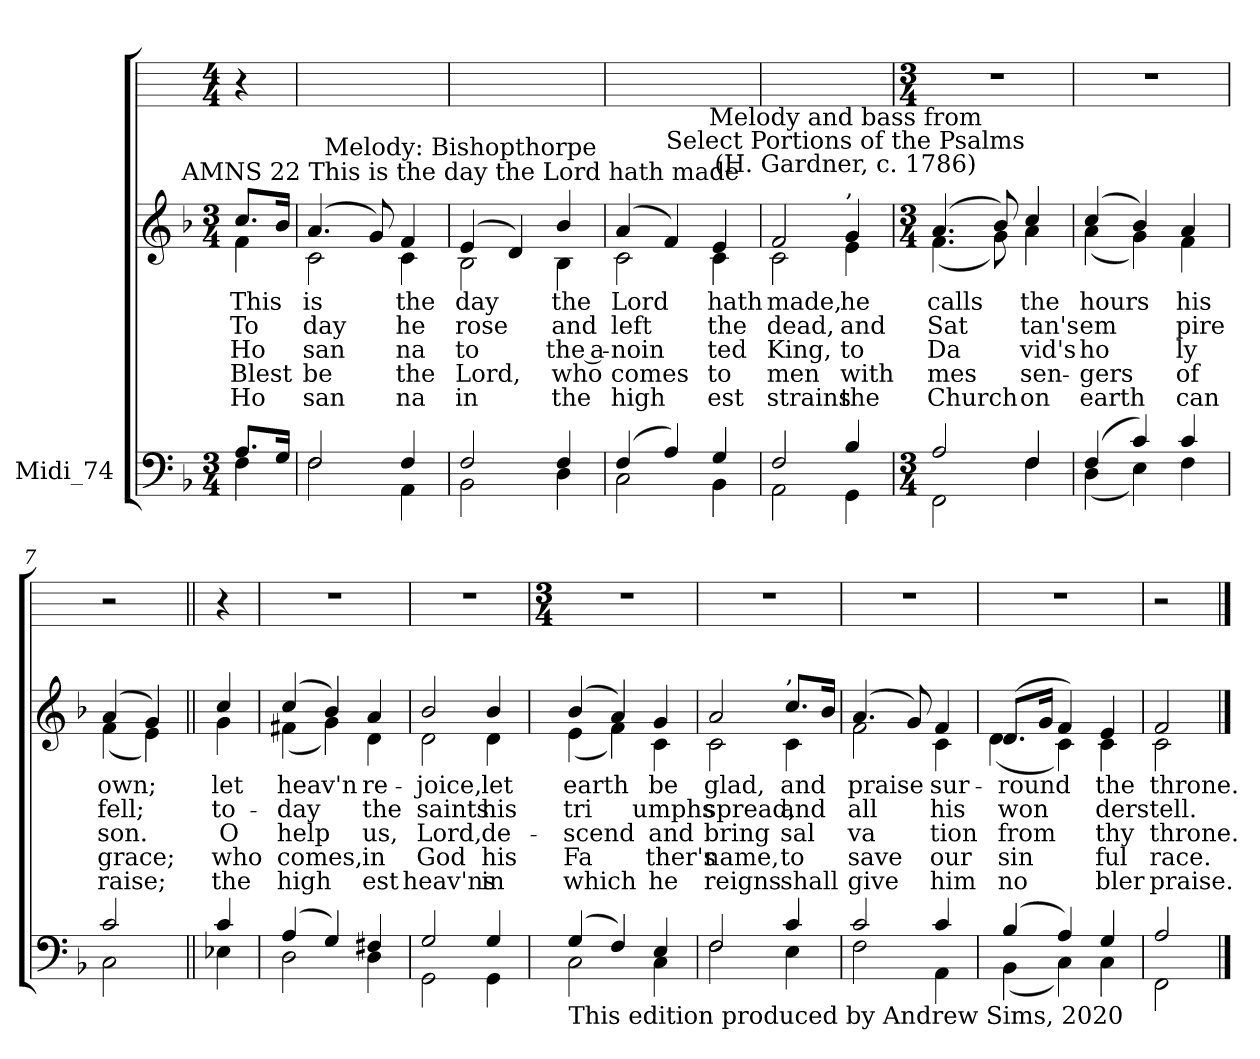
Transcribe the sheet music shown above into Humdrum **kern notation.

**kern	**kern	**text	**text	**text	**text	**text	**kern
*part3	*part2	*part2	*part2	*part2	*part2	*part2	*part1
*staff3	*staff2	*staff2	*staff2	*staff2	*staff2	*staff2	*staff1
*I"Midi_74	*	*	*	*	*	*	*
*clefF4	*clefG2	*	*	*	*	*	*
*k[b-]	*k[b-]	*	*	*	*	*	*
*F:	*F:	*	*	*	*	*	*
*M3/4	*M3/4	*	*	*	*	*	*M4/4
=	=	=	=	=	=	=	=
*^	*	*	*	*	*	*	*
!	!	!LO:TX:a:cj:t=Isaac Watts\n(1674-1748)	!	!	!	!	!	!
!	!	!	!LO:LY:b	!LO:LY:b	!LO:LY:b	!LO:LY:b	!LO:LY:b	!
*	*	*^	*	*	*	*	*	*
8.A/L	4F\	8.cc/L	4f\	This	To	Ho	Blest	Ho	4r
16G/J	.	16b-/J	.	.	.	.	.	.	.
=1	=1	=1	=1	=1	=1	=1	=1	=1	=1
!	!	!	!	!LO:LY:b	!LO:LY:b	!LO:LY:b	!LO:LY:b	!LO:LY:b	!
2F/	2F\	(>4.a/	2c\	is	day	san	be	san	2.r
.	.	8g/)	.	.	.	.	.	.	.
!	!	!	!	!LO:LY:b	!LO:LY:b	!LO:LY:b	!LO:LY:b	!LO:LY:b	!
4F/	4AA\	4f/	4c\	the	he	na	the	na	.
=2	=2	=2	=2	=2	=2	=2	=2	=2	=2
!	!	!LO:TX:a:cj:t=AMNS 22 This is the day the Lord hath made	!	!	!	!	!	!	!
!	!	!LO:TX:a:cj:t=Melody&colon; Bishopthorpe	!	!	!	!	!	!	!
!	!	!	!	!LO:LY:b	!LO:LY:b	!LO:LY:b	!LO:LY:b	!LO:LY:b	!
2F/	2BB-\	(>4e/	2B-\	day	rose	to	Lord,	in	2.r
.	.	4d/)	.	.	.	.	.	.	.
!	!	!	!	!LO:LY:b	!LO:LY:b	!LO:LY:b	!LO:LY:b	!LO:LY:b	!
4F/	4D\	4b-/	4B-\	the	and	the a-	-who	the	.
=3	=3	=3	=3	=3	=3	=3	=3	=3	=3
!	!	!	!	!LO:LY:b	!LO:LY:b	!LO:LY:b	!LO:LY:b	!LO:LY:b	!
(>4F/	2C\	(>4a/	2c\	Lord	left	noin	comes	high	2.r
4A/)	.	4f/)	.	.	.	.	.	.	.
!	!	!	!	!LO:LY:b	!LO:LY:b	!LO:LY:b	!LO:LY:b	!LO:LY:b	!
4G/	4BB-\	4e/	4c\	hath	the	ted	to	est	.
=4	=4	=4	=4	=4	=4	=4	=4	=4	=4
!	!	!	!	!LO:LY:b	!LO:LY:b	!LO:LY:b	!LO:LY:b	!LO:LY:b	!
2F/	2AA\	2f/	2c\	made,	dead,	King,	men	strains	2.r
!	!	!LO:TX:a:t=,	!	!	!	!	!	!	!
!	!	!LO:TX:a:cj:t=Melody and bass from\nSelect Portions of the Psalms\n(H. Gardner, c. 1786)	!	!	!	!	!	!	!
!	!	!	!	!LO:LY:b	!LO:LY:b	!LO:LY:b	!LO:LY:b	!LO:LY:b	!
4B-/	4GG\	4g/	4e\	he	and	to	with	the	.
!!LO:LB:g=z
=5	=5	=5	=5	=5	=5	=5	=5	=5	=5
*M3/4	*	*M3/4	*	*	*	*	*	*	*M3/4
!	!	!	!	!LO:LY:b	!LO:LY:b	!LO:LY:b	!LO:LY:b	!LO:LY:b	!
2A/	2FF\	(>4.a/	(<4.f\	calls	Sat	Da	mes	Church	2.r
.	.	8b-/)	8g\)	.	.	.	.	.	.
!	!	!	!	!LO:LY:b	!LO:LY:b	!LO:LY:b	!LO:LY:b	!LO:LY:b	!
4F/	4F\	4cc/	4a\	the	tan's	vid's	sen-	-on	.
=6	=6	=6	=6	=6	=6	=6	=6	=6	=6
!	!	!	!	!LO:LY:b	!LO:LY:b	!LO:LY:b	!LO:LY:b	!LO:LY:b	!
(>4F/	(<4D\	(>4cc/	(<4a\	hours	em	ho	gers	earth	2.r
4c/)	4E\)	4b-/)	4g\)	.	.	.	.	.	.
!	!	!	!	!LO:LY:b	!LO:LY:b	!LO:LY:b	!LO:LY:b	!LO:LY:b	!
4c/	4F\	4a/	4f\	his	pire	ly	of	can	.
=7	=7	=7	=7	=7	=7	=7	=7	=7	=7
!	!	!	!	!LO:LY:b	!LO:LY:b	!LO:LY:b	!LO:LY:b	!LO:LY:b	!
2c/	2C\	(>4a/	(<4f\	own;	fell;	son.	grace;	raise;	2r
.	.	4g/)	4e\)	.	.	.	.	.	.
=8||	=8||	=8||	=8||	=8||	=8||	=8||	=8||	=8||	=8||
!	!	!	!	!LO:LY:b	!LO:LY:b	!LO:LY:b	!LO:LY:b	!LO:LY:b	!
4c/	4E-X\	4cc/	4g\	let	to-	-O	who	the	4r
=9	=9	=9	=9	=9	=9	=9	=9	=9	=9
!	!	!	!	!LO:LY:b	!LO:LY:b	!LO:LY:b	!LO:LY:b	!LO:LY:b	!
(>4A/	2D\	(>4cc/	(<4f#X\	heav'n	day	help	comes,	high	2.r
4G/)	.	4b-/)	4g\)	.	.	.	.	.	.
!	!	!	!	!LO:LY:b	!LO:LY:b	!LO:LY:b	!LO:LY:b	!LO:LY:b	!
4F#X/	4D\	4a/	4d\	re-	-the	us,	in	est	.
=10	=10	=10	=10	=10	=10	=10	=10	=10	=10
!	!	!	!	!LO:LY:b	!LO:LY:b	!LO:LY:b	!LO:LY:b	!LO:LY:b	!
2G/	2GG\	2b-/	2d\	joice,	saints	Lord,	God	heav'ns	2.r
!	!	!	!	!LO:LY:b	!LO:LY:b	!LO:LY:b	!LO:LY:b	!LO:LY:b	!
4G/	4GG\	4b-/	4d\	let	his	de-	-his	in	.
!!LO:LB:g=z
=11	=11	=11	=11	=11	=11	=11	=11	=11	=11
*	*	*	*	*	*	*	*	*	*M3/4
!LO:TX:b:t=This edition produced by Andrew Sims, 2020	!	!	!	!	!	!	!	!	!
!	!	!	!	!LO:LY:b	!LO:LY:b	!LO:LY:b	!LO:LY:b	!LO:LY:b	!
(>4G/	2C\	(>4b-/	(<4e\	earth	tri	scend	Fa	which	2.r
4F/)	.	4a/)	4f\)	.	.	.	.	.	.
!	!	!	!	!LO:LY:b	!LO:LY:b	!LO:LY:b	!LO:LY:b	!LO:LY:b	!
4E/	4C\	4g/	4c\	be	umphs	and	ther's	he	.
=12	=12	=12	=12	=12	=12	=12	=12	=12	=12
!	!	!	!	!LO:LY:b	!LO:LY:b	!LO:LY:b	!LO:LY:b	!LO:LY:b	!
2F/	2F\	2a/	2c\	glad,	spread,	bring	name,	reigns	2.r
!	!	!LO:TX:a:t=,	!	!	!	!	!	!	!
!	!	!	!	!LO:LY:b	!LO:LY:b	!LO:LY:b	!LO:LY:b	!LO:LY:b	!
4c/	4E\	8.cc/L	4c\	and	and	sal	to	shall	.
.	.	16b-/J	.	.	.	.	.	.	.
=13	=13	=13	=13	=13	=13	=13	=13	=13	=13
!	!	!	!	!LO:LY:b	!LO:LY:b	!LO:LY:b	!LO:LY:b	!LO:LY:b	!
2c/	2F\	(>4.a/	2f\	praise	all	va	save	give	2.r
.	.	8g/)	.	.	.	.	.	.	.
!	!	!	!	!LO:LY:b	!LO:LY:b	!LO:LY:b	!LO:LY:b	!LO:LY:b	!
4c/	4AA\	4f/	4c\	sur-	-his	tion	our	him	.
=14	=14	=14	=14	=14	=14	=14	=14	=14	=14
!	!	!	!	!LO:LY:b	!LO:LY:b	!LO:LY:b	!LO:LY:b	!LO:LY:b	!
(>4B-/	(<4BB-\	(>8.d/L	(<4d\	round	won	from	sin	no	2.r
.	.	16g/J	.	.	.	.	.	.	.
4A/)	4C\)	4f/)	4c\)	.	.	.	.	.	.
!	!	!	!	!LO:LY:b	!LO:LY:b	!LO:LY:b	!LO:LY:b	!LO:LY:b	!
4G/	4C\	4e/	4c\	the	ders	thy	ful	bler	.
=15	=15	=15	=15	=15	=15	=15	=15	=15	=15
!	!	!	!	!LO:LY:b	!LO:LY:b	!LO:LY:b	!LO:LY:b	!LO:LY:b	!
2A/	2FF\	2f/	2c\	throne.	tell.	throne.	race.	praise.	2r
*v	*v	*	*	*	*	*	*	*	*
*	*v	*v	*	*	*	*	*	*
==	==	==	==	==	==	==	==
*-	*-	*-	*-	*-	*-	*-	*-
